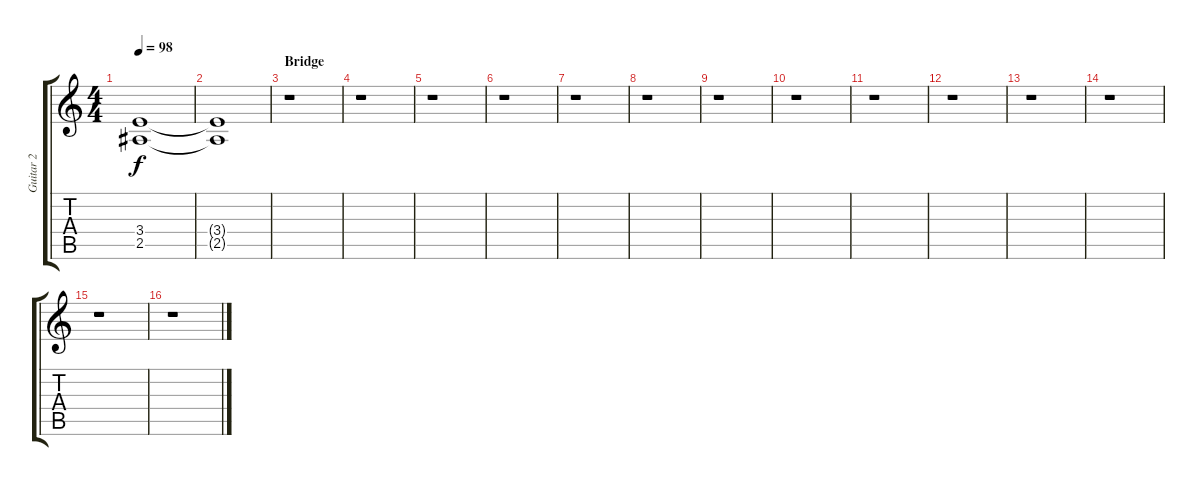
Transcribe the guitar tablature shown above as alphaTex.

\track ("Guitar 2" "Guitar 2") {instrument distortionguitar}
\staff {score tabs}
\tuning (Eb4 Bb3 Gb3 Db3 Ab2 Db2) {hide}
\ts (4 4)
\tempo 98
\clef g2
\ks c
(3.4 2.5).1{dy f volume 8} |
(3.4{t} 2.5{t}).1 |
\section ("" "Bridge")
r.1{volume 16} |
r.1 |
r.1 |
r.1 |
r.1 |
r.1 |
r.1 |
r.1 |
r.1 |
r.1 |
r.1 |
r.1 |
r.1 |
r.1
